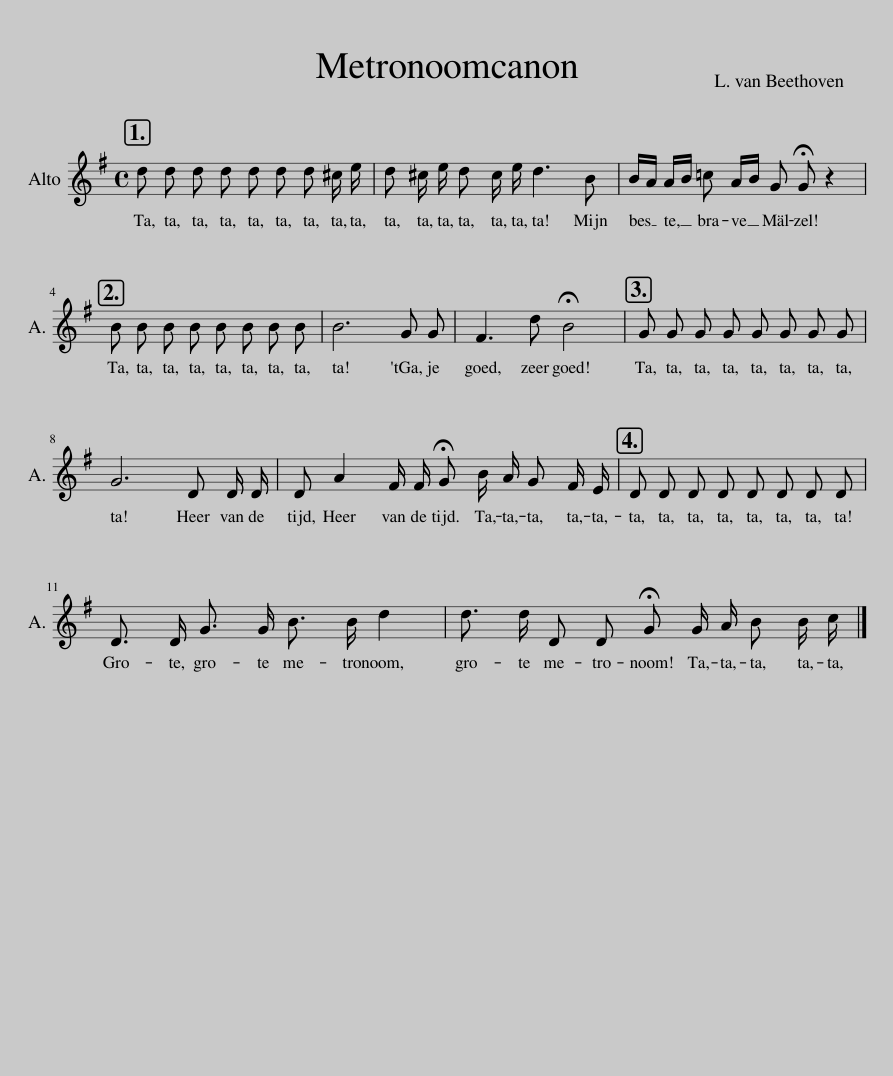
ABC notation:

X:1
L:1/8
M:4/4
I:linebreak $
K:G
V:1 treble
V:1
 d d d d d d d ^c/ e/ | d ^c/ e/ d c/ e/ d3 B | B/A/ A/B/ =c A/B/ G !fermata!G z2 |$ B B B B B B B B | B6 G G | %5
 F3 d !fermata!B4 | G G G G G G G G |$ G6 D D/ D/ | D A2 F/ F/ !fermata!G B/ A/ G F/ E/ | D D D D D D D D |$ %10
 D3/2 D/ G3/2 G/ B3/2 B/ d2 | d3/2 d/ D D !fermata!G G/ A/ B B/ c/ |] %12
